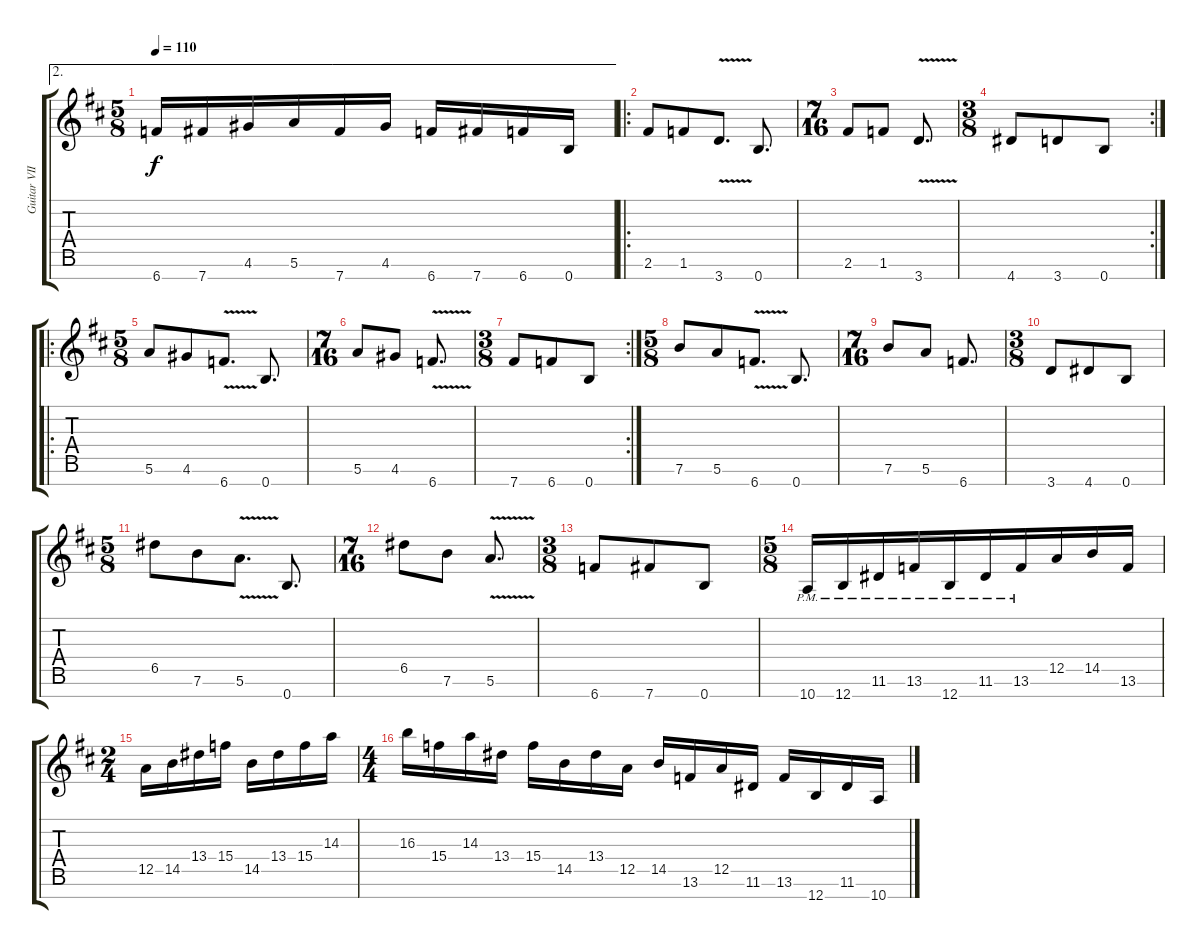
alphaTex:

\track ("Guitar VIII (7 strings Standard Tuning)" "Guitar VII") {instrument distortionguitar}
\staff {score tabs}
\tuning (E4 B3 G3 D3 A2 E2 B1) {hide}
\ae 2
\ts (5 8)
\tempo 110
\clef g2
\ks d
6.7.16{ot 8vb dy f} 7.7.16{ot 8vb} 4.6.16{ot 8vb} 5.6.16{ot 8vb} 7.7.16{ot 8vb} 4.6.16{ot 8vb} 6.7.16{ot 8vb} 7.7.16{ot 8vb} 6.7.16{ot 8vb} 0.7.16{ot 8vb} |
\ro
2.6.8{ot 8vb} 1.6.8{ot 8vb} 3.7{v}.8{d ot 8vb} 0.7.8{d ot 8vb} |
\ts (7 16)
2.6.8{ot 8vb beam merge} 1.6.8{ot 8vb} 3.7{v}.8{d ot 8vb} |
\rc 2
\ts (3 8)
4.7.8{ot 8vb} 3.7.8{ot 8vb} 0.7.8{ot 8vb} |
\ro
\ts (5 8)
5.6.8{ot 8vb} 4.6.8{ot 8vb} 6.7{v}.8{d ot 8vb} 0.7.8{d ot 8vb} |
\ts (7 16)
5.6.8{ot 8vb} 4.6.8{ot 8vb} 6.7{v}.8{d ot 8vb} |
\rc 2
\ts (3 8)
7.7.8{ot 8vb} 6.7.8{ot 8vb} 0.7.8{ot 8vb} |
\ts (5 8)
7.6.8{ot 8vb} 5.6.8{ot 8vb} 6.7{v}.8{d ot 8vb} 0.7.8{d ot 8vb} |
\ts (7 16)
7.6.8{ot 8vb} 5.6.8{ot 8vb} 6.7.8{d ot 8vb} |
\ts (3 8)
3.7.8{ot 8vb} 4.7.8{ot 8vb} 0.7.8{ot 8vb} |
\ts (5 8)
6.5.8{ot 8vb} 7.6.8{ot 8vb} 5.6{v}.8{d ot 8vb} 0.7.8{d ot 8vb} |
\ts (7 16)
6.5.8{ot 8vb} 7.6.8{ot 8vb} 5.6{v}.8{d ot 8vb} |
\ts (3 8)
6.7.8{ot 8vb} 7.7.8{ot 8vb} 0.7.8{ot 8vb} |
\ts (5 8)
10.7{pm}.16 12.7{pm}.16{beam merge} 11.6{pm}.16 13.6{pm}.16 12.7{pm}.16 11.6{pm}.16{beam merge} 13.6{pm}.16 12.5.16 14.5.16 13.6.16 |
\ts (2 4)
12.5.16 14.5.16 13.4.16 15.4.16 14.5.16 13.4.16 15.4.16 14.3.16 |
\ts (4 4)
16.3.16 15.4.16 14.3.16 13.4.16 15.4.16 14.5.16 13.4.16 12.5.16 14.5.16 13.6.16 12.5.16 11.6.16 13.6.16 12.7.16 11.6.16 10.7.16
